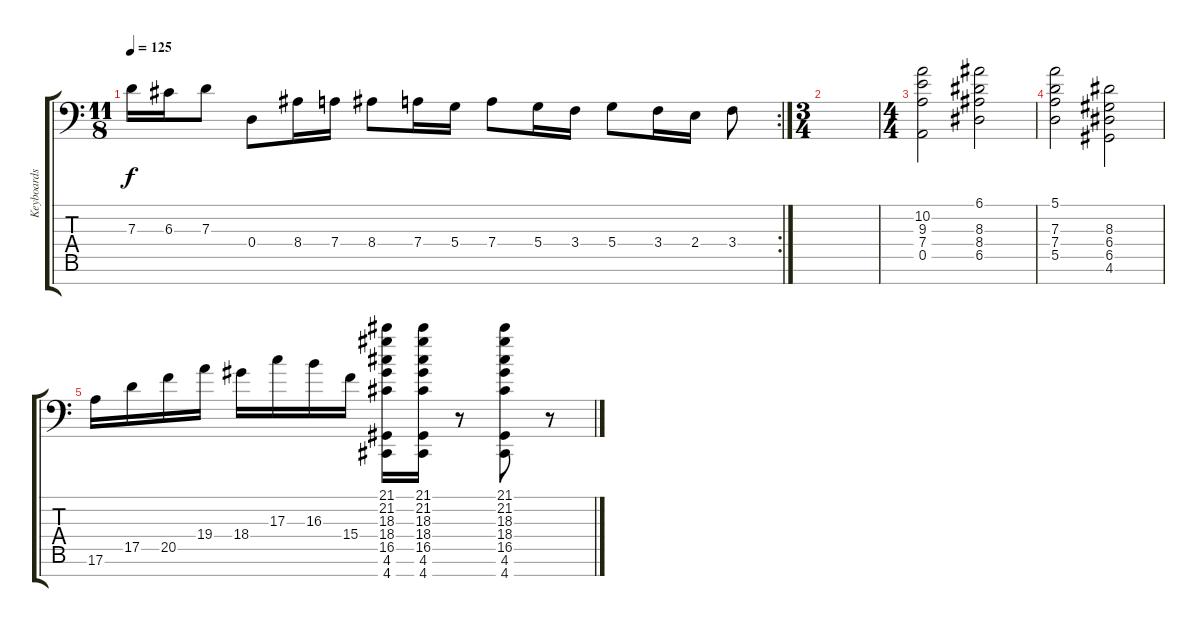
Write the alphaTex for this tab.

\track ("Keyboards 1" "Keyboards ") {instrument rockorgan}
\staff {score tabs}
\tuning (E4 B3 G3 D3 A2 E2 A1) {hide}
\rc 2
\ts (11 8)
\tempo 125
\clef f4
\ks c
7.3.16{dy f} 6.3.16 7.3.8 0.4.8 8.4.16 7.4.16 8.4.8 7.4.16 5.4.16 7.4.8 5.4.16 3.4.16 5.4.8 3.4.16 2.4.16 3.4.8 |
\ts (3 4)
|
\ts (4 4)
(10.2 9.3 7.4 0.5).2{volume 3} (6.1 8.3 8.4 6.5).2 |
(5.1 7.3 7.4 5.5).2 (8.3 6.4 6.5 4.6).2 |
17.6.16 17.5.16 20.5.16 19.4.16 18.4.16 17.3.16 16.3.16 15.4.16 (21.1 21.2 18.3 18.4 16.5 4.6 4.7).16 (21.1 21.2 18.3 18.4 16.5 4.6 4.7).16 r.8 (21.1 21.2 18.3 18.4 16.5 4.6 4.7).8 r.8
